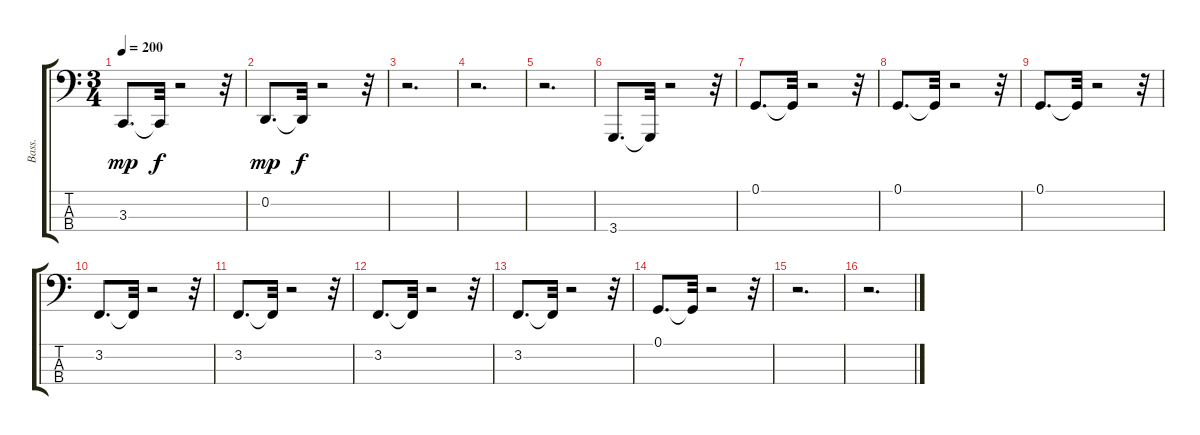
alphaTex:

\track ("Bass." "Bass.") {instrument pizzicatostrings}
\staff {score tabs}
\tuning (G2 D2 A1 E1) {hide}
\ts (3 4)
\tempo 200
\clef f4
\ks c
3.3.8{d dy mp} 3.3{t}.32{dy f} r.2 r.32 |
0.2.8{d dy mp} 0.2{t}.32{dy f} r.2 r.32 |
r.2{d} |
r.2{d} |
r.2{d} |
3.4.8{d instrument stringensemble1} 3.4{t}.32 r.2 r.32 |
0.1.8{d instrument pizzicatostrings} 0.1{t}.32 r.2 r.32 |
0.1.8{d} 0.1{t}.32 r.2 r.32 |
0.1.8{d} 0.1{t}.32 r.2 r.32 |
3.2.8{d} 3.2{t}.32 r.2 r.32 |
3.2.8{d} 3.2{t}.32 r.2 r.32 |
3.2.8{d} 3.2{t}.32 r.2 r.32 |
3.2.8{d} 3.2{t}.32 r.2 r.32 |
0.1.8{d} 0.1{t}.32 r.2 r.32 |
r.2{d} |
r.2{d}
